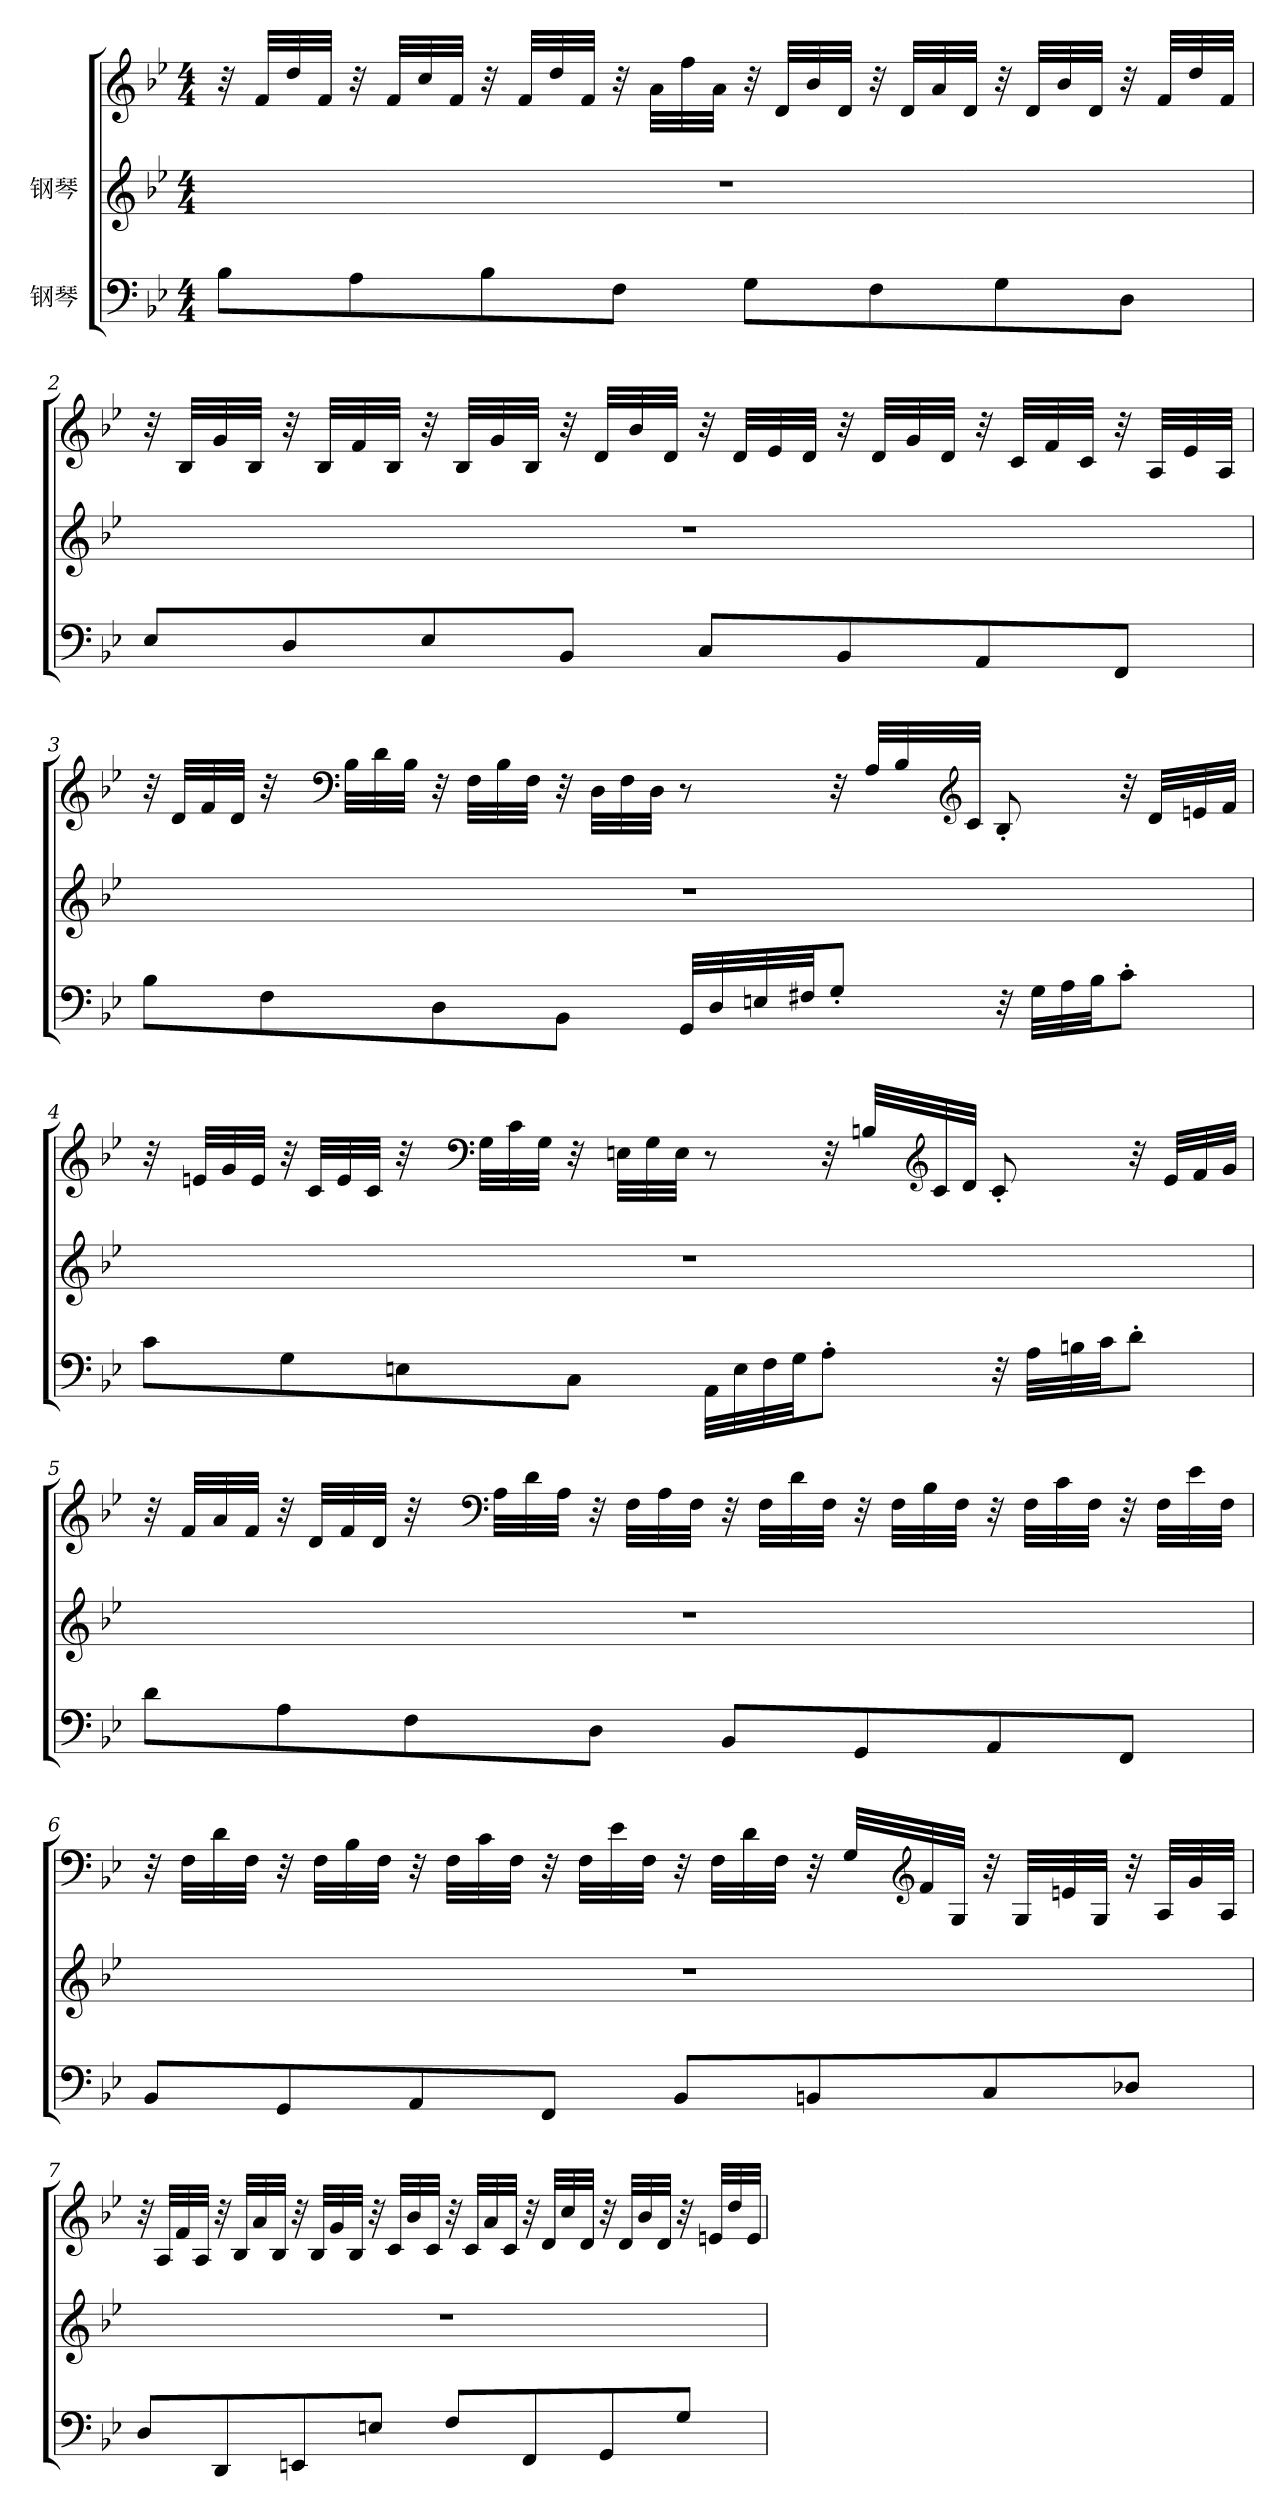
**kern	**kern	**kern
*part2	*part1	*part1
*staff3	*staff2	*staff1
*I"钢琴	*I"钢琴	*
*clefF4	*clefG2	*clefG2
*k[b-e-]	*k[b-e-]	*k[b-e-]
*M4/4	*M4/4	*M4/4
*MM80	*MM80	*MM80
=1	=1	=1
8B-\L	1r	32r
.	.	32f/LLL
.	.	32dd/
.	.	32f/JJJ
8A\	.	32r
.	.	32f/LLL
.	.	32cc/
.	.	32f/JJJ
8B-\	.	32r
.	.	32f/LLL
.	.	32dd/
.	.	32f/JJJ
8F\J	.	32r
.	.	32a\LLL
.	.	32ff\
.	.	32a\JJJ
8G\L	.	32r
.	.	32d/LLL
.	.	32b-/
.	.	32d/JJJ
8F\	.	32r
.	.	32d/LLL
.	.	32a/
.	.	32d/JJJ
8G\	.	32r
.	.	32d/LLL
.	.	32b-/
.	.	32d/JJJ
8D\J	.	32r
.	.	32f/LLL
.	.	32dd/
.	.	32f/JJJ
!!LO:LB:g=z
=2	=2	=2
8E-/L	1r	32r
.	.	32B-/LLL
.	.	32g/
.	.	32B-/JJJ
8D/	.	32r
.	.	32B-/LLL
.	.	32f/
.	.	32B-/JJJ
8E-/	.	32r
.	.	32B-/LLL
.	.	32g/
.	.	32B-/JJJ
8BB-/J	.	32r
.	.	32d/LLL
.	.	32b-/
.	.	32d/JJJ
8C/L	.	32r
.	.	32d/LLL
.	.	32e-/
.	.	32d/JJJ
8BB-/	.	32r
.	.	32d/LLL
.	.	32g/
.	.	32d/JJJ
8AA/	.	32r
.	.	32c/LLL
.	.	32f/
.	.	32c/JJJ
8FF/J	.	32r
.	.	32A/LLL
.	.	32e-/
.	.	32A/JJJ
!!LO:LB:g=z
=3	=3	=3
8B-\L	1r	32r
.	.	32d/LLL
.	.	32f/
.	.	32d/JJJ
8F\	.	32r
*	*	*clefF4
.	.	32B-\LLL
.	.	32d\
.	.	32B-\JJJ
8D\	.	32r
.	.	32F\LLL
.	.	32B-\
.	.	32F\JJJ
8BB-\J	.	32r
.	.	32D\LLL
.	.	32F\
.	.	32D\JJJ
32GG/LLL	.	8r
32D/	.	.
32En/	.	.
32F#X/JJ	.	.
8G'/J	.	32r
.	.	32A/LLL
.	.	32B-/
*	*	*clefG2
.	.	32c/JJJ
32r	.	8B-'/
32G\LLL	.	.
32A\	.	.
32B-\JJ	.	.
8c'\J	.	32r
.	.	32d/LLL
.	.	32en/
.	.	32f/JJJ
!!LO:LB:g=z
=4	=4	=4
8c\L	1r	32r
.	.	32en/LLL
.	.	32g/
.	.	32e/JJJ
8G\	.	32r
.	.	32c/LLL
.	.	32e/
.	.	32c/JJJ
8En\	.	32r
*	*	*clefF4
.	.	32G\LLL
.	.	32c\
.	.	32G\JJJ
8C\J	.	32r
.	.	32En\LLL
.	.	32G\
.	.	32E\JJJ
32AA\LLL	.	8r
32E\	.	.
32F\	.	.
32G\JJ	.	.
8A'\J	.	32r
.	.	32Bn/LLL
*	*	*clefG2
.	.	32c/
.	.	32d/JJJ
32r	.	8c'/
32A\LLL	.	.
32Bn\	.	.
32c\JJ	.	.
8d'\J	.	32r
.	.	32e/LLL
.	.	32f/
.	.	32g/JJJ
!!LO:PB:g=z
=5	=5	=5
8d\L	1r	32r
.	.	32f/LLL
.	.	32a/
.	.	32f/JJJ
8A\	.	32r
.	.	32d/LLL
.	.	32f/
.	.	32d/JJJ
8F\	.	32r
*	*	*clefF4
.	.	32A\LLL
.	.	32d\
.	.	32A\JJJ
8D\J	.	32r
.	.	32F\LLL
.	.	32A\
.	.	32F\JJJ
8BB-/L	.	32r
.	.	32F\LLL
.	.	32d\
.	.	32F\JJJ
8GG/	.	32r
.	.	32F\LLL
.	.	32B-\
.	.	32F\JJJ
8AA/	.	32r
.	.	32F\LLL
.	.	32c\
.	.	32F\JJJ
8FF/J	.	32r
.	.	32F\LLL
.	.	32e-\
.	.	32F\JJJ
!!LO:LB:g=z
=6	=6	=6
8BB-/L	1r	32r
.	.	32F\LLL
.	.	32d\
.	.	32F\JJJ
8GG/	.	32r
.	.	32F\LLL
.	.	32B-\
.	.	32F\JJJ
8AA/	.	32r
.	.	32F\LLL
.	.	32c\
.	.	32F\JJJ
8FF/J	.	32r
.	.	32F\LLL
.	.	32e-\
.	.	32F\JJJ
8BB-/L	.	32r
.	.	32F\LLL
.	.	32d\
.	.	32F\JJJ
8BBn/	.	32r
.	.	32G/LLL
*	*	*clefG2
.	.	32f/
.	.	32G/JJJ
8C/	.	32r
.	.	32G/LLL
.	.	32en/
.	.	32G/JJJ
8D-X/J	.	32r
.	.	32A/LLL
.	.	32g/
.	.	32A/JJJ
!!LO:LB:g=z
=7	=7	=7
8D/L	1r	32r
.	.	32A/LLL
.	.	32f/
.	.	32A/JJJ
8DD/	.	32r
.	.	32B-/LLL
.	.	32a/
.	.	32B-/JJJ
8EEn/	.	32r
.	.	32B-/LLL
.	.	32g/
.	.	32B-/JJJ
8En/J	.	32r
.	.	32c/LLL
.	.	32b-/
.	.	32c/JJJ
8F/L	.	32r
.	.	32c/LLL
.	.	32a/
.	.	32c/JJJ
8FF/	.	32r
.	.	32d/LLL
.	.	32cc/
.	.	32d/JJJ
8GG/	.	32r
.	.	32d/LLL
.	.	32b-/
.	.	32d/JJJ
8G/J	.	32r
.	.	32en/LLL
.	.	32dd/
.	.	32e/JJJ
=	=	=
*-	*-	*-
